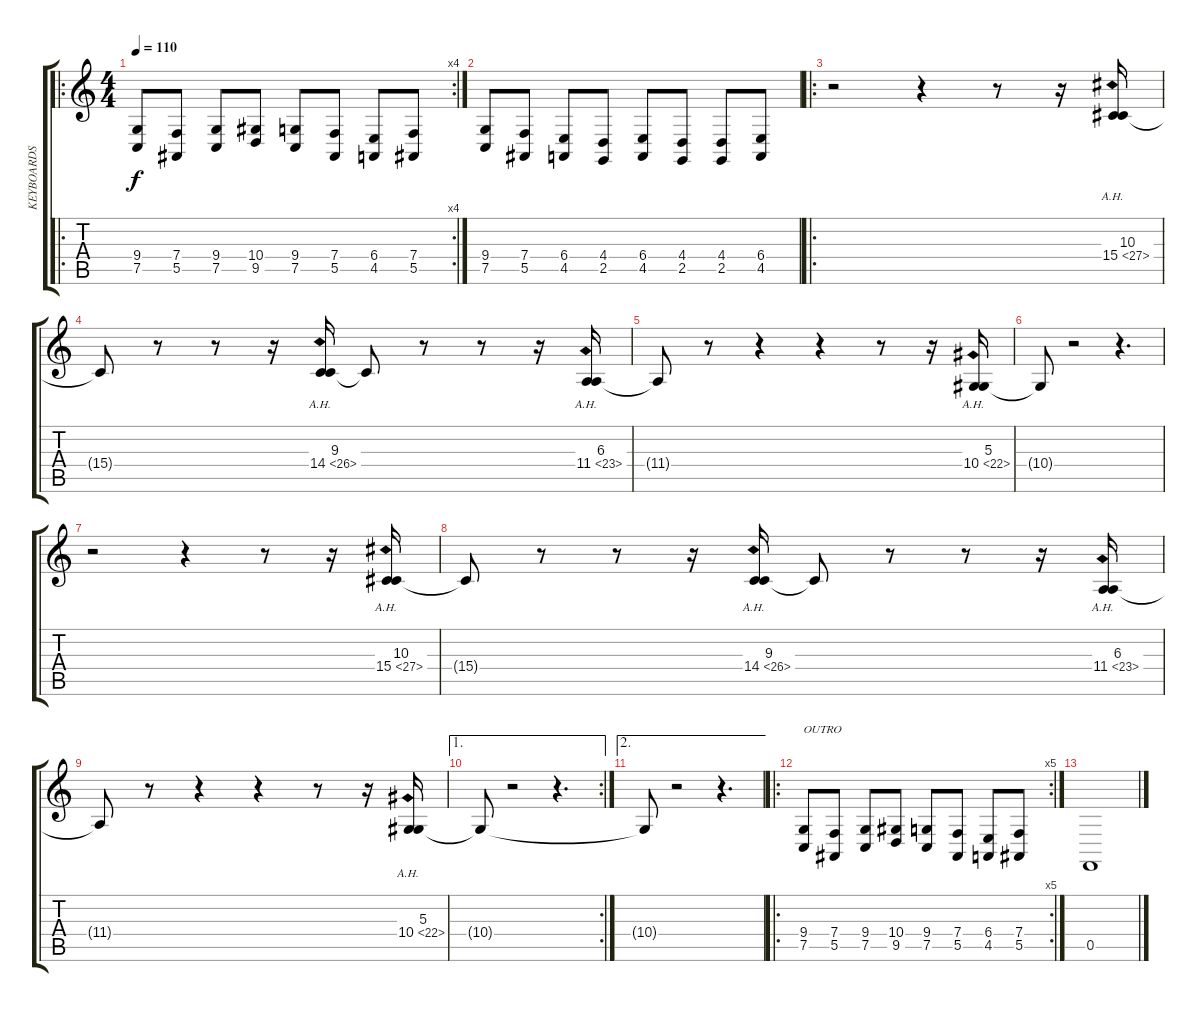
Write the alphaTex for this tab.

\track ("KEYBOARDS" "KEYBOARDS") {instrument musicbox}
\staff {score tabs}
\tuning (C4 G3 Eb3 Bb2 F2 C2) {hide}
\ro
\rc 4
\ts (4 4)
\tempo 110
\clef g2
\ks c
(9.4 7.5).8{dy f balance 0 instrument distortionguitar} (7.4 5.5).8 (9.4 7.5).8 (10.4 9.5).8 (9.4 7.5).8 (7.4 5.5).8 (6.4 4.5).8 (7.4 5.5).8 |
(9.4 7.5).8 (7.4 5.5).8 (6.4 4.5).8 (4.4 2.5).8 (6.4 4.5).8 (4.4 2.5).8 (4.4 2.5).8 (6.4 4.5).8 |
\ro
r.2{instrument musicbox} r.4 r.8 r.16 (10.3 15.4{ah 12}).16 |
15.4{t}.8 r.8 r.8 r.16 (9.3 14.4{ah 12}).16 14.4{t}.8 r.8 r.8 r.16 (6.3 11.4{ah 12}).16 |
11.4{t}.8 r.8 r.4 r.4 r.8 r.16 (5.3 10.4{ah 12}).16 |
10.4{t}.8 r.2 r.4{d} |
r.2 r.4 r.8 r.16 (10.3 15.4{ah 12}).16 |
15.4{t}.8 r.8 r.8 r.16 (9.3 14.4{ah 12}).16 14.4{t}.8 r.8 r.8 r.16 (6.3 11.4{ah 12}).16 |
11.4{t}.8 r.8 r.4 r.4 r.8 r.16 (5.3 10.4{ah 12}).16 |
\ae 1
\rc 2
10.4{t}.8 r.2 r.4{d} |
\ae 2
10.4{t}.8 r.2 r.4{d} |
\ro
\rc 5
(9.4 7.5).8{txt "OUTRO" balance 0 instrument distortionguitar} (7.4 5.5).8 (9.4 7.5).8 (10.4 9.5).8 (9.4 7.5).8 (7.4 5.5).8 (6.4 4.5).8 (7.4 5.5).8 |
0.5.1
